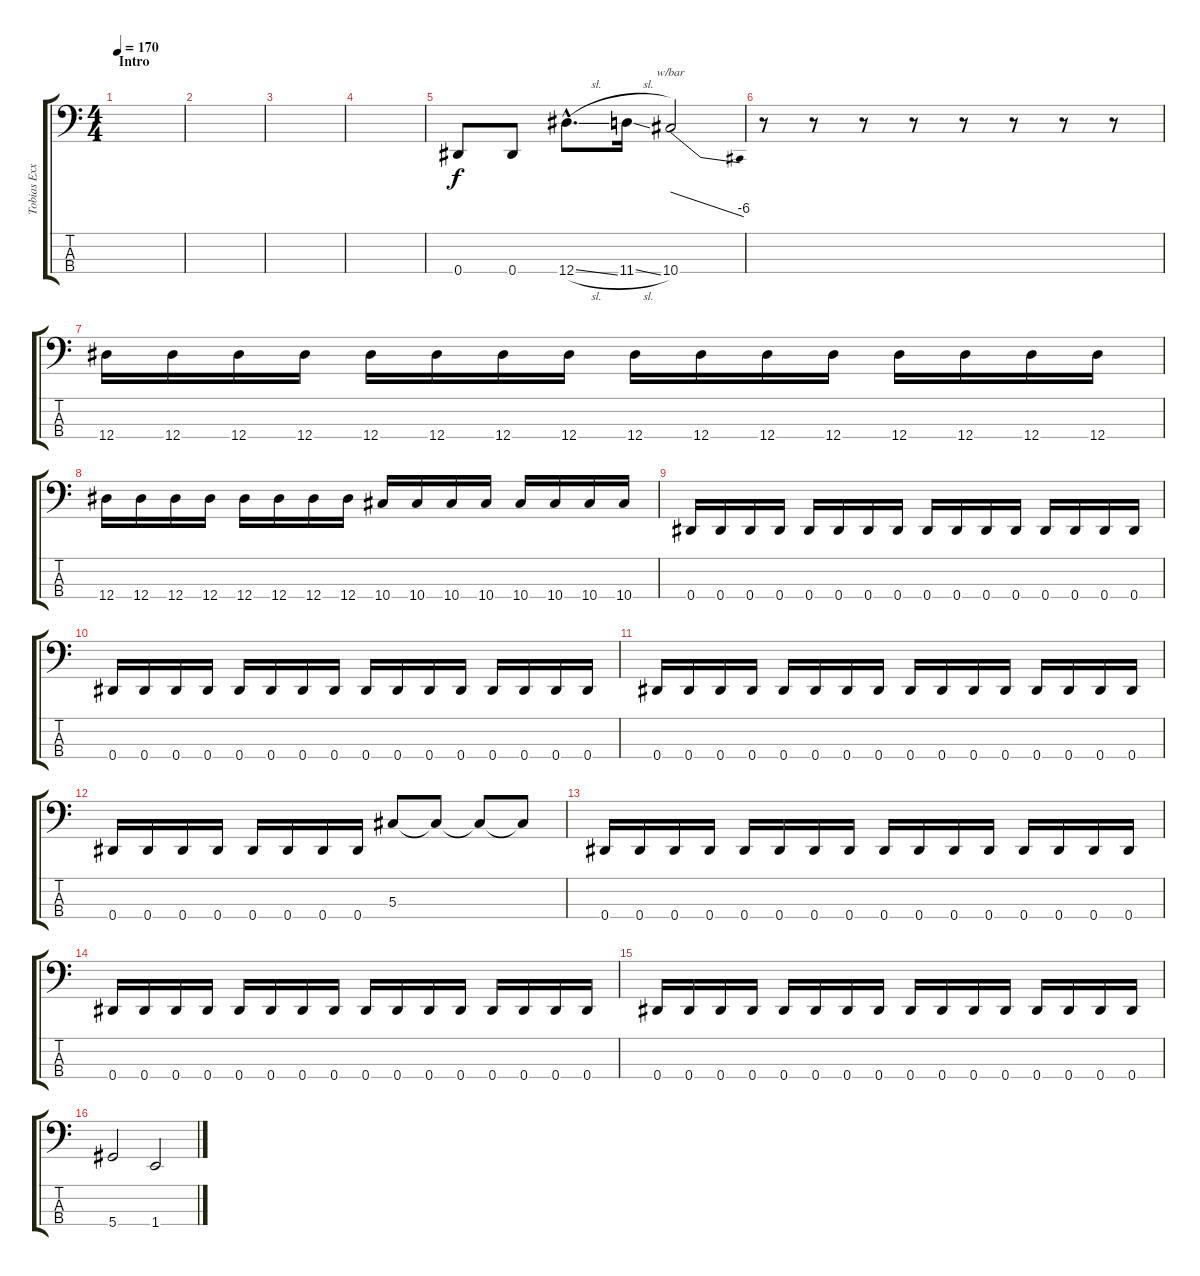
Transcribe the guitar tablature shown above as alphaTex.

\track ("Tobias Exxel" "Tobias Exx") {instrument electricbasspick}
\staff {score tabs}
\tuning (Gb2 Db2 Ab1 Eb1) {hide}
\ts (4 4)
\section ("" "Intro")
\tempo 170
\clef f4
\ks c
|
|
|
|
0.4.8 0.4.8 12.4{sl hac}.8{d} 11.4{sl}.16 10.4.2{tbe (dive default 0 0 60 -24)} |
r.8 r.8 r.8 r.8 r.8 r.8 r.8 r.8 |
12.4.16 12.4.16 12.4.16 12.4.16 12.4.16 12.4.16 12.4.16 12.4.16 12.4.16 12.4.16 12.4.16 12.4.16 12.4.16 12.4.16 12.4.16 12.4.16 |
12.4.16 12.4.16 12.4.16 12.4.16 12.4.16 12.4.16 12.4.16 12.4.16 10.4.16 10.4.16 10.4.16 10.4.16 10.4.16 10.4.16 10.4.16 10.4.16 |
0.4.16 0.4.16 0.4.16 0.4.16 0.4.16 0.4.16 0.4.16 0.4.16 0.4.16 0.4.16 0.4.16 0.4.16 0.4.16 0.4.16 0.4.16 0.4.16 |
0.4.16 0.4.16 0.4.16 0.4.16 0.4.16 0.4.16 0.4.16 0.4.16 0.4.16 0.4.16 0.4.16 0.4.16 0.4.16 0.4.16 0.4.16 0.4.16 |
0.4.16 0.4.16 0.4.16 0.4.16 0.4.16 0.4.16 0.4.16 0.4.16 0.4.16 0.4.16 0.4.16 0.4.16 0.4.16 0.4.16 0.4.16 0.4.16 |
0.4.16 0.4.16 0.4.16 0.4.16 0.4.16 0.4.16 0.4.16 0.4.16 5.3.8 5.3{t}.8 5.3{t}.8 5.3{t}.8 |
0.4.16 0.4.16 0.4.16 0.4.16 0.4.16 0.4.16 0.4.16 0.4.16 0.4.16 0.4.16 0.4.16 0.4.16 0.4.16 0.4.16 0.4.16 0.4.16 |
0.4.16 0.4.16 0.4.16 0.4.16 0.4.16 0.4.16 0.4.16 0.4.16 0.4.16 0.4.16 0.4.16 0.4.16 0.4.16 0.4.16 0.4.16 0.4.16 |
0.4.16 0.4.16 0.4.16 0.4.16 0.4.16 0.4.16 0.4.16 0.4.16 0.4.16 0.4.16 0.4.16 0.4.16 0.4.16 0.4.16 0.4.16 0.4.16 |
5.4.2 1.4.2
